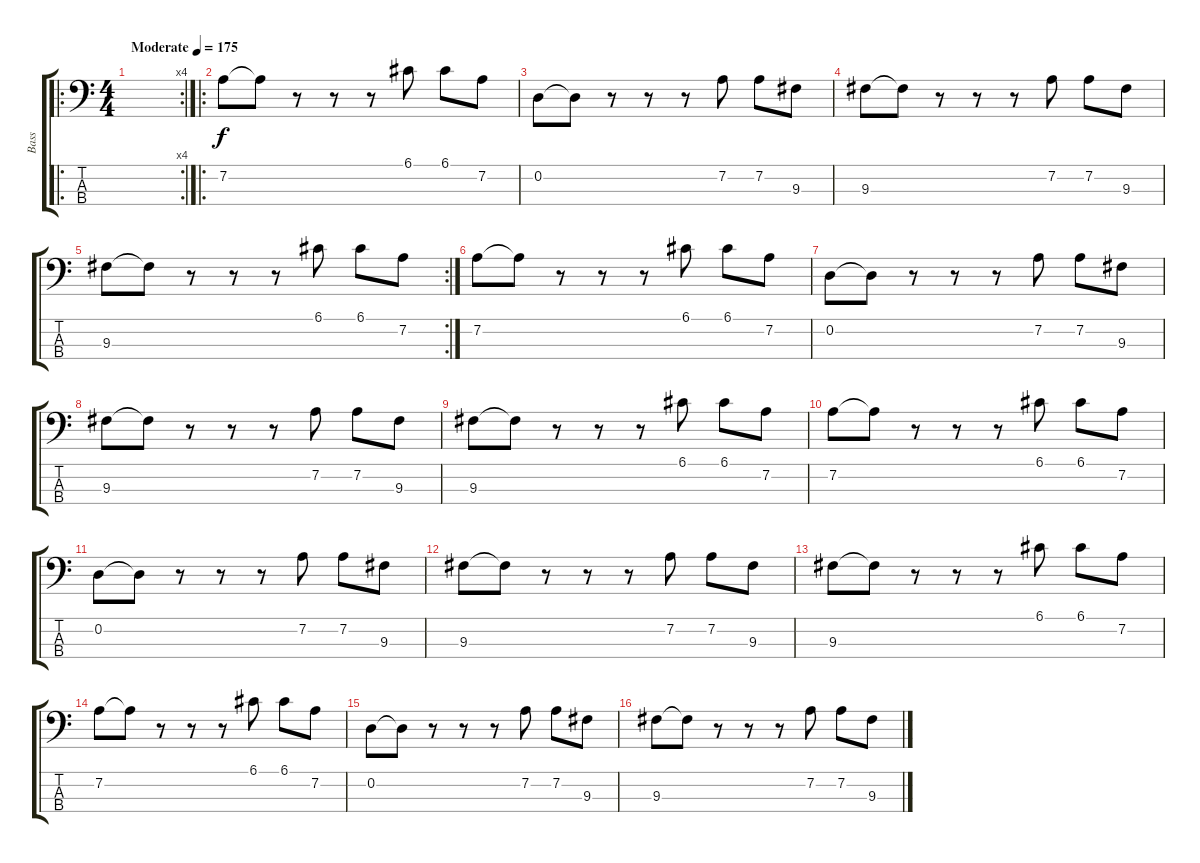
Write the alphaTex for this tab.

\track ("Bass" "Bass") {instrument electricbassfinger}
\staff {score tabs}
\tuning (G2 D2 A1 D1) {hide}
\ro
\rc 4
\ts (4 4)
\tempo (175 "Moderate")
\clef f4
\ks c
|
\ro
7.2.8 7.2{t}.8 r.8 r.8 r.8 6.1.8 6.1.8 7.2.8 |
0.2.8 0.2{t}.8 r.8 r.8 r.8 7.2.8 7.2.8 9.3.8 |
9.3.8 9.3{t}.8 r.8 r.8 r.8 7.2.8 7.2.8 9.3.8 |
\rc 2
9.3.8 9.3{t}.8 r.8 r.8 r.8 6.1.8 6.1.8 7.2.8 |
7.2.8 7.2{t}.8 r.8 r.8 r.8 6.1.8 6.1.8 7.2.8 |
0.2.8 0.2{t}.8 r.8 r.8 r.8 7.2.8 7.2.8 9.3.8 |
9.3.8 9.3{t}.8 r.8 r.8 r.8 7.2.8 7.2.8 9.3.8 |
9.3.8 9.3{t}.8 r.8 r.8 r.8 6.1.8 6.1.8 7.2.8 |
7.2.8 7.2{t}.8 r.8 r.8 r.8 6.1.8 6.1.8 7.2.8 |
0.2.8 0.2{t}.8 r.8 r.8 r.8 7.2.8 7.2.8 9.3.8 |
9.3.8 9.3{t}.8 r.8 r.8 r.8 7.2.8 7.2.8 9.3.8 |
9.3.8 9.3{t}.8 r.8 r.8 r.8 6.1.8 6.1.8 7.2.8 |
7.2.8 7.2{t}.8 r.8 r.8 r.8 6.1.8 6.1.8 7.2.8 |
0.2.8 0.2{t}.8 r.8 r.8 r.8 7.2.8 7.2.8 9.3.8 |
9.3.8 9.3{t}.8 r.8 r.8 r.8 7.2.8 7.2.8 9.3.8
